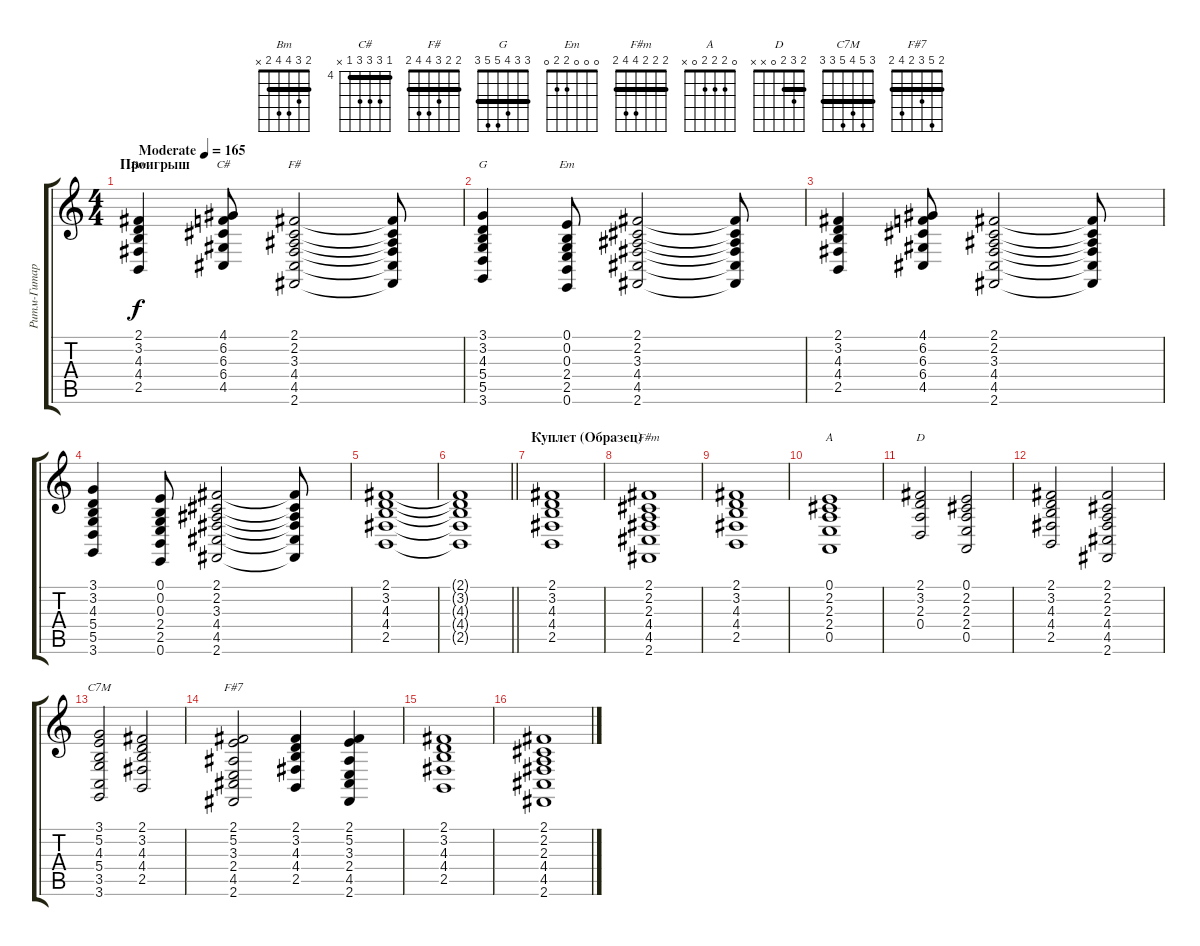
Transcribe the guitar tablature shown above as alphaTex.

\track ("Ритм-Гитара" "Ритм-Гитар") {instrument orchestralharp}
\staff {score tabs}
\tuning (E4 B3 G3 D3 A2 E2) {hide}
\chord ("Bm" 2 3 4 4 2 x) {barre 2}
\chord ("C#" 4 6 6 6 4 x) {firstfret 4 barre 4}
\chord ("F#" 2 2 3 4 4 2) {barre 2}
\chord ("G" 3 3 4 5 5 3) {barre 3}
\chord ("Em" 0 0 0 2 2 0)
\chord ("F#m" 2 2 2 4 4 2) {barre 2}
\chord ("A" 0 2 2 2 0 x)
\chord ("D" 2 3 2 0 x x) {barre 2}
\chord ("C7M" 3 5 4 5 3 3) {barre 3}
\chord ("F#7" 2 5 3 2 4 2) {barre 2}
\ts (4 4)
\section ("" "Проигрыш")
\tempo (165 "Moderate")
\clef g2
\ks c
(2.1 3.2 4.3 4.4 2.5).4{ch "Bm" dy f instrument orchestralharp} (4.1 6.2 6.3 6.4 4.5).8{ch "C#"} (2.1 2.2 3.3 4.4 4.5 2.6).2{ch "F#"} (2.1{t} 2.2{t} 3.3{t} 4.4{t} 4.5{t} 2.6{t}).8 |
(3.1 3.2 4.3 5.4 5.5 3.6).4{ch "G"} (0.1 0.2 0.3 2.4 2.5 0.6).8{ch "Em"} (2.1 2.2 3.3 4.4 4.5 2.6).2 (2.1{t} 2.2{t} 3.3{t} 4.4{t} 4.5{t} 2.6{t}).8 |
(2.1 3.2 4.3 4.4 2.5).4 (4.1 6.2 6.3 6.4 4.5).8 (2.1 2.2 3.3 4.4 4.5 2.6).2 (2.1{t} 2.2{t} 3.3{t} 4.4{t} 4.5{t} 2.6{t}).8 |
(3.1 3.2 4.3 5.4 5.5 3.6).4 (0.1 0.2 0.3 2.4 2.5 0.6).8 (2.1 2.2 3.3 4.4 4.5 2.6).2 (2.1{t} 2.2{t} 3.3{t} 4.4{t} 4.5{t} 2.6{t}).8 |
(2.1 3.2 4.3 4.4 2.5).1 |
\barLineRight lightlight
(2.1{t} 3.2{t} 4.3{t} 4.4{t} 2.5{t}).1 |
\section ("" "Куплет (Образец)")
(2.1 3.2 4.3 4.4 2.5).1 |
(2.1 2.2 2.3 4.4 4.5 2.6).1{ch "F#m"} |
(2.1 3.2 4.3 4.4 2.5).1 |
(0.1 2.2 2.3 2.4 0.5).1{ch "A"} |
(2.1 3.2 2.3 0.4).2{ch "D"} (0.1 2.2 2.3 2.4 0.5).2 |
(2.1 3.2 4.3 4.4 2.5).2 (2.1 2.2 2.3 4.4 4.5 2.6).2 |
(3.1 5.2 4.3 5.4 3.5 3.6).2{ch "C7M"} (2.1 3.2 4.3 4.4 2.5).2 |
(2.1 5.2 3.3 2.4 4.5 2.6).2{ch "F#7"} (2.1 3.2 4.3 4.4 2.5).4 (2.1 5.2 3.3 2.4 4.5 2.6).4 |
(2.1 3.2 4.3 4.4 2.5).1 |
(2.1 2.2 2.3 4.4 4.5 2.6).1
